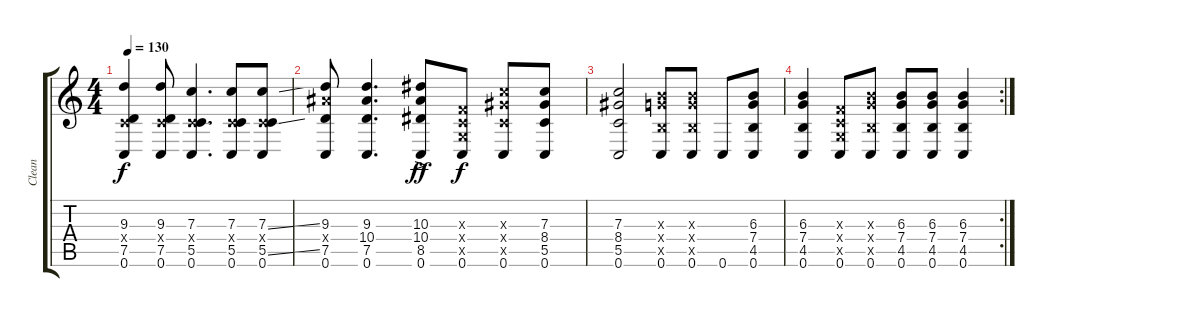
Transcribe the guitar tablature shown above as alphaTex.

\track ("Clean" "Clean") {instrument electricguitarclean}
\staff {score tabs}
\tuning (D4 A3 F3 C3 G2 C2) {hide}
\ts (4 4)
\tempo 130
\clef g2
\ks c
(9.3 0.4{x} 7.5 0.6).4{dy f} (9.3 0.4{x} 7.5 0.6).8 (7.3 0.4{x} 5.5 0.6).4{d} (7.3 0.4{x} 5.5 0.6).8 (7.3{ss} 0.4{x} 5.5{ss} 0.6).8 |
(9.3 10.4{x} 7.5 0.6).8 (9.3 10.4 7.5 0.6).4{d} (10.3 10.4 8.5 0.6{ac}).8{dy ff} (0.3{x} 0.4{x} 0.5{x} 0.6).8{dy f} (7.3{x} 8.4{x} 5.5{x} 0.6).8 (7.3 8.4 5.5 0.6).8 |
(7.3 8.4 5.5 0.6).2 (6.3{x} 7.4{x} 4.5{x} 0.6).8 (6.3{x} 7.4{x} 4.5{x} 0.6).8 0.6.8 (6.3 7.4 4.5 0.6).8 |
\rc 2
(6.3 7.4 4.5 0.6).4 (0.3{x} 0.4{x} 0.5{x} 0.6).8 (6.3{x} 7.4{x} 4.5{x} 0.6).8 (6.3 7.4 4.5 0.6).8 (6.3 7.4 4.5 0.6).8 (6.3 7.4 4.5 0.6).4
